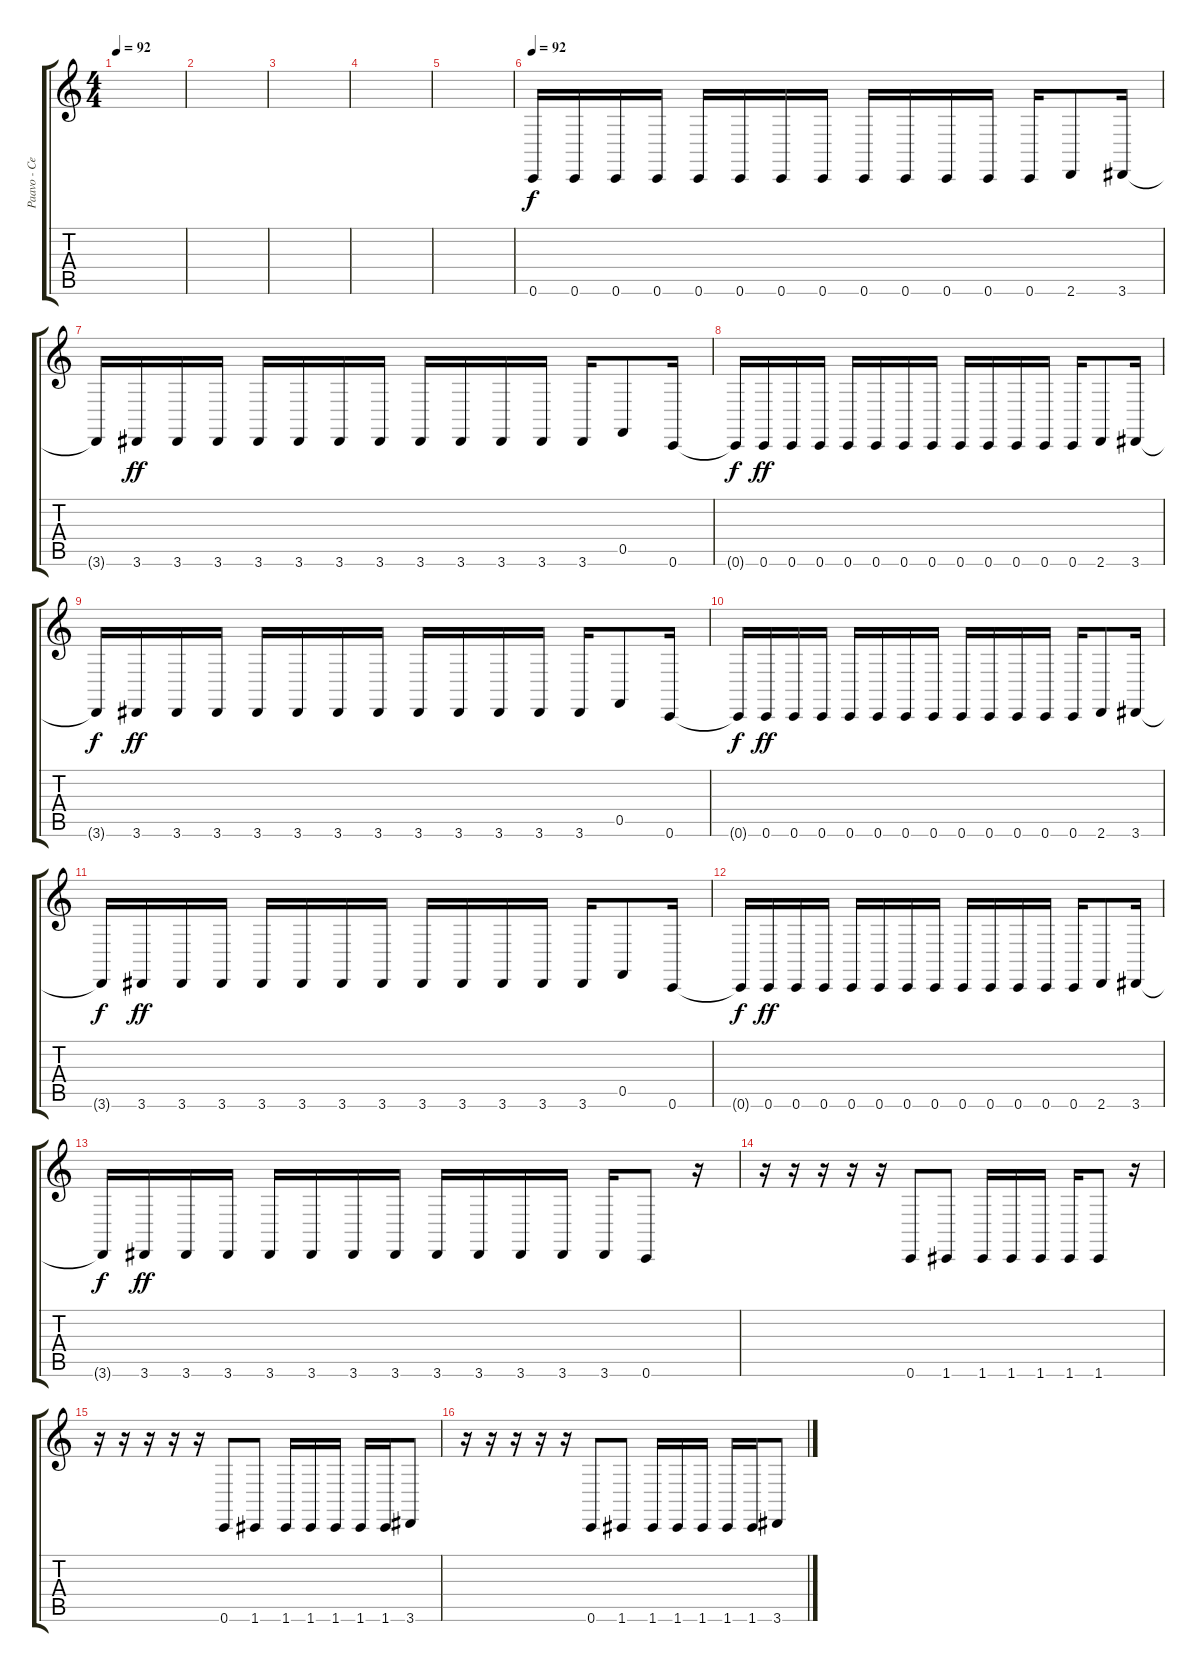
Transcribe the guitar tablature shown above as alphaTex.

\track ("Paavo - Cello CFA#D#GC" "Paavo - Ce") {instrument cello}
\staff {score tabs}
\tuning (C4 G3 Eb3 Bb2 F2 C2) {hide}
\ts (4 4)
\tempo 92
\clef g2
\ks c
|
|
|
|
|
\tempo 92
0.6.16 0.6.16 0.6.16 0.6.16 0.6.16 0.6.16 0.6.16 0.6.16 0.6.16 0.6.16 0.6.16 0.6.16 0.6.16 2.6.8 3.6.16 |
3.6{t}.16{dy f} 3.6.16{dy ff} 3.6.16 3.6.16 3.6.16 3.6.16 3.6.16 3.6.16 3.6.16 3.6.16 3.6.16 3.6.16 3.6.16 0.5.8 0.6.16 |
0.6{t}.16{dy f} 0.6.16{dy ff} 0.6.16 0.6.16 0.6.16 0.6.16 0.6.16 0.6.16 0.6.16 0.6.16 0.6.16 0.6.16 0.6.16 2.6.8 3.6.16 |
3.6{t}.16{dy f} 3.6.16{dy ff} 3.6.16 3.6.16 3.6.16 3.6.16 3.6.16 3.6.16 3.6.16 3.6.16 3.6.16 3.6.16 3.6.16 0.5.8 0.6.16 |
0.6{t}.16{dy f} 0.6.16{dy ff} 0.6.16 0.6.16 0.6.16 0.6.16 0.6.16 0.6.16 0.6.16 0.6.16 0.6.16 0.6.16 0.6.16 2.6.8 3.6.16 |
3.6{t}.16{dy f} 3.6.16{dy ff} 3.6.16 3.6.16 3.6.16 3.6.16 3.6.16 3.6.16 3.6.16 3.6.16 3.6.16 3.6.16 3.6.16 0.5.8 0.6.16 |
0.6{t}.16{dy f} 0.6.16{dy ff} 0.6.16 0.6.16 0.6.16 0.6.16 0.6.16 0.6.16 0.6.16 0.6.16 0.6.16 0.6.16 0.6.16 2.6.8 3.6.16 |
3.6{t}.16{dy f} 3.6.16{dy ff} 3.6.16 3.6.16 3.6.16 3.6.16 3.6.16 3.6.16 3.6.16 3.6.16 3.6.16 3.6.16 3.6.16 0.6.8 r.16 |
r.16 r.16 r.16 r.16 r.16 0.6.8 1.6.8 1.6.16 1.6.16 1.6.16 1.6.16 1.6.8 r.16 |
r.16 r.16 r.16 r.16 r.16 0.6.8 1.6.8 1.6.16 1.6.16 1.6.16 1.6.16 1.6.16 3.6.8 |
r.16 r.16 r.16 r.16 r.16 0.6.8 1.6.8 1.6.16 1.6.16 1.6.16 1.6.16 1.6.16 3.6.8
